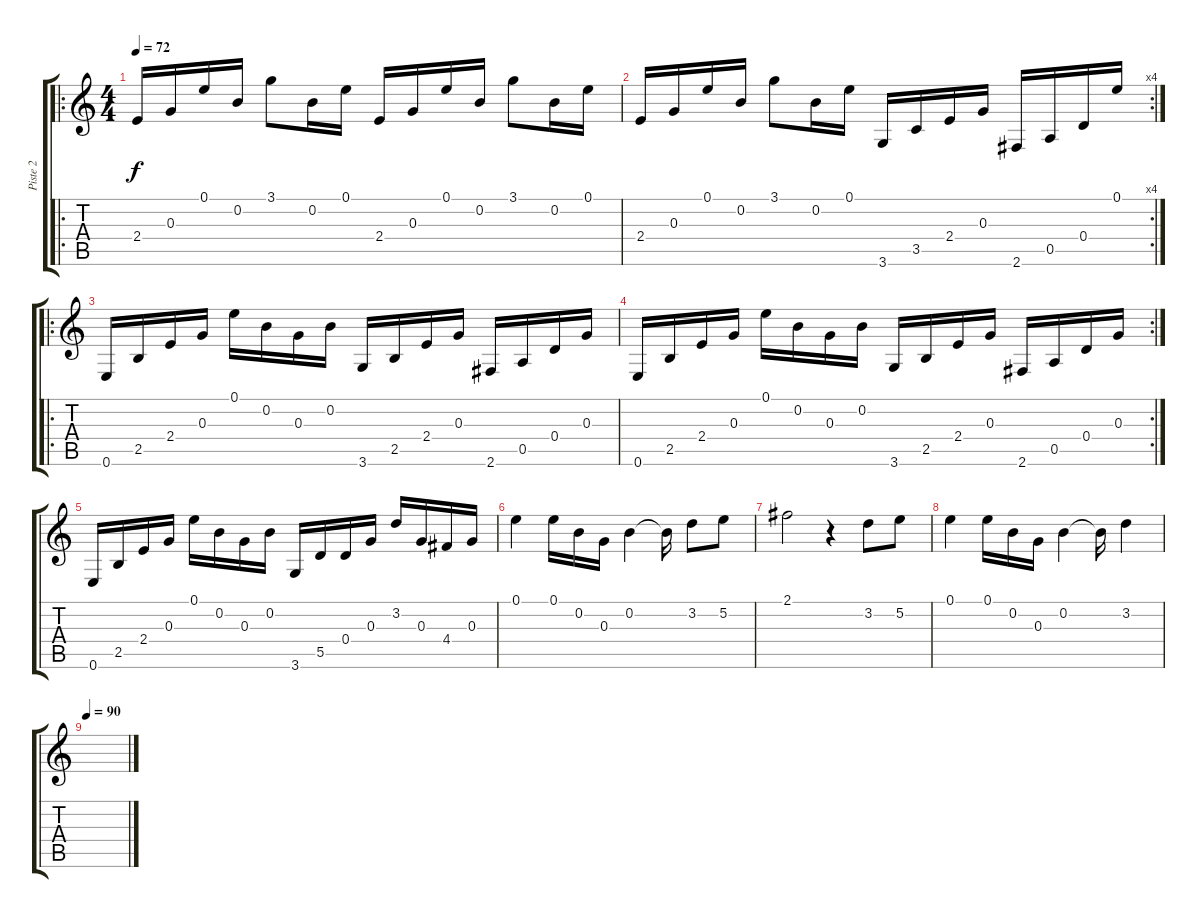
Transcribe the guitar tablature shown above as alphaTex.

\track ("Piste 2" "Piste 2") {instrument acousticguitarsteel}
\staff {score tabs}
\tuning (E4 B3 G3 D3 A2 E2) {hide}
\ro
\ts (4 4)
\tempo 72
\clef g2
\ks c
2.4.16{dy f instrument acousticguitarsteel} 0.3.16 0.1.16 0.2.16 3.1.8 0.2.16 0.1.16 2.4.16 0.3.16 0.1.16 0.2.16 3.1.8 0.2.16 0.1.16 |
\rc 4
2.4.16 0.3.16 0.1.16 0.2.16 3.1.8 0.2.16 0.1.16 3.6.16 3.5.16 2.4.16 0.3.16 2.6.16 0.5.16 0.4.16 0.1.16 |
\ro
0.6.16 2.5.16 2.4.16 0.3.16 0.1.16 0.2.16 0.3.16 0.2.16 3.6.16 2.5.16 2.4.16 0.3.16 2.6.16 0.5.16 0.4.16 0.3.16 |
\rc 2
0.6.16 2.5.16 2.4.16 0.3.16 0.1.16 0.2.16 0.3.16 0.2.16 3.6.16 2.5.16 2.4.16 0.3.16 2.6.16 0.5.16 0.4.16 0.3.16 |
0.6.16 2.5.16 2.4.16 0.3.16 0.1.16 0.2.16 0.3.16 0.2.16 3.6.16 5.5.16 0.4.16 0.3.16 3.2.16 0.3.16 4.4.16 0.3.16 |
0.1.4 0.1.16 0.2.16 0.3.16 0.2.4 0.2{t}.16 3.2.8 5.2.8 |
2.1.2 r.4 3.2.8 5.2.8 |
0.1.4 0.1.16 0.2.16 0.3.16 0.2.4 0.2{t}.16 3.2.4 |
\tempo 90
